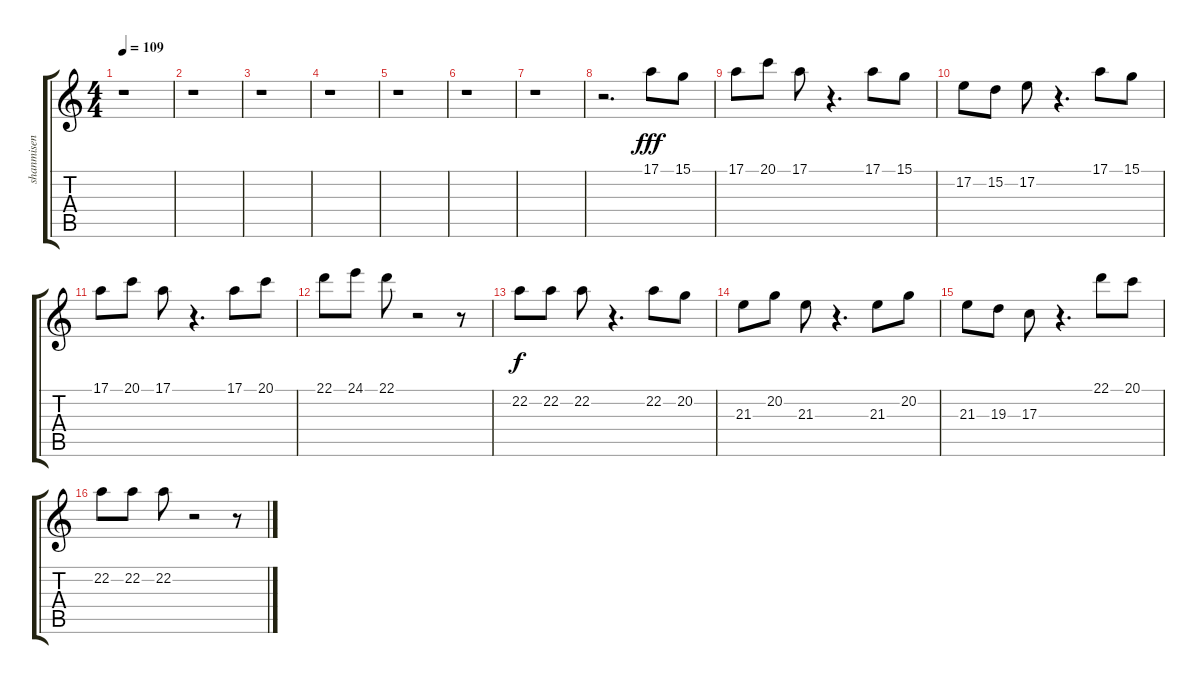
\track ("shanmisen" "shanmisen") {instrument shamisen}
\staff {score tabs}
\tuning (E4 B3 G3 D3 A2 E2) {hide}
\ts (4 4)
\tempo 109
\clef g2
\ks c
r.1{dy fff instrument shamisen} |
r.1 |
r.1 |
r.1 |
r.1 |
r.1 |
r.1 |
r.2{d} 17.1.8 15.1.8 |
17.1.8 20.1.8 17.1.8 r.4{d} 17.1.8 15.1.8 |
17.2.8 15.2.8 17.2.8 r.4{d} 17.1.8 15.1.8 |
17.1.8 20.1.8 17.1.8 r.4{d} 17.1.8 20.1.8 |
22.1.8 24.1.8 22.1.8 r.2 r.8 |
22.2.8{dy f} 22.2.8 22.2.8 r.4{d} 22.2.8 20.2.8 |
21.3.8 20.2.8 21.3.8 r.4{d} 21.3.8 20.2.8 |
21.3.8 19.3.8 17.3.8 r.4{d} 22.1.8 20.1.8 |
22.2.8 22.2.8 22.2.8 r.2 r.8
